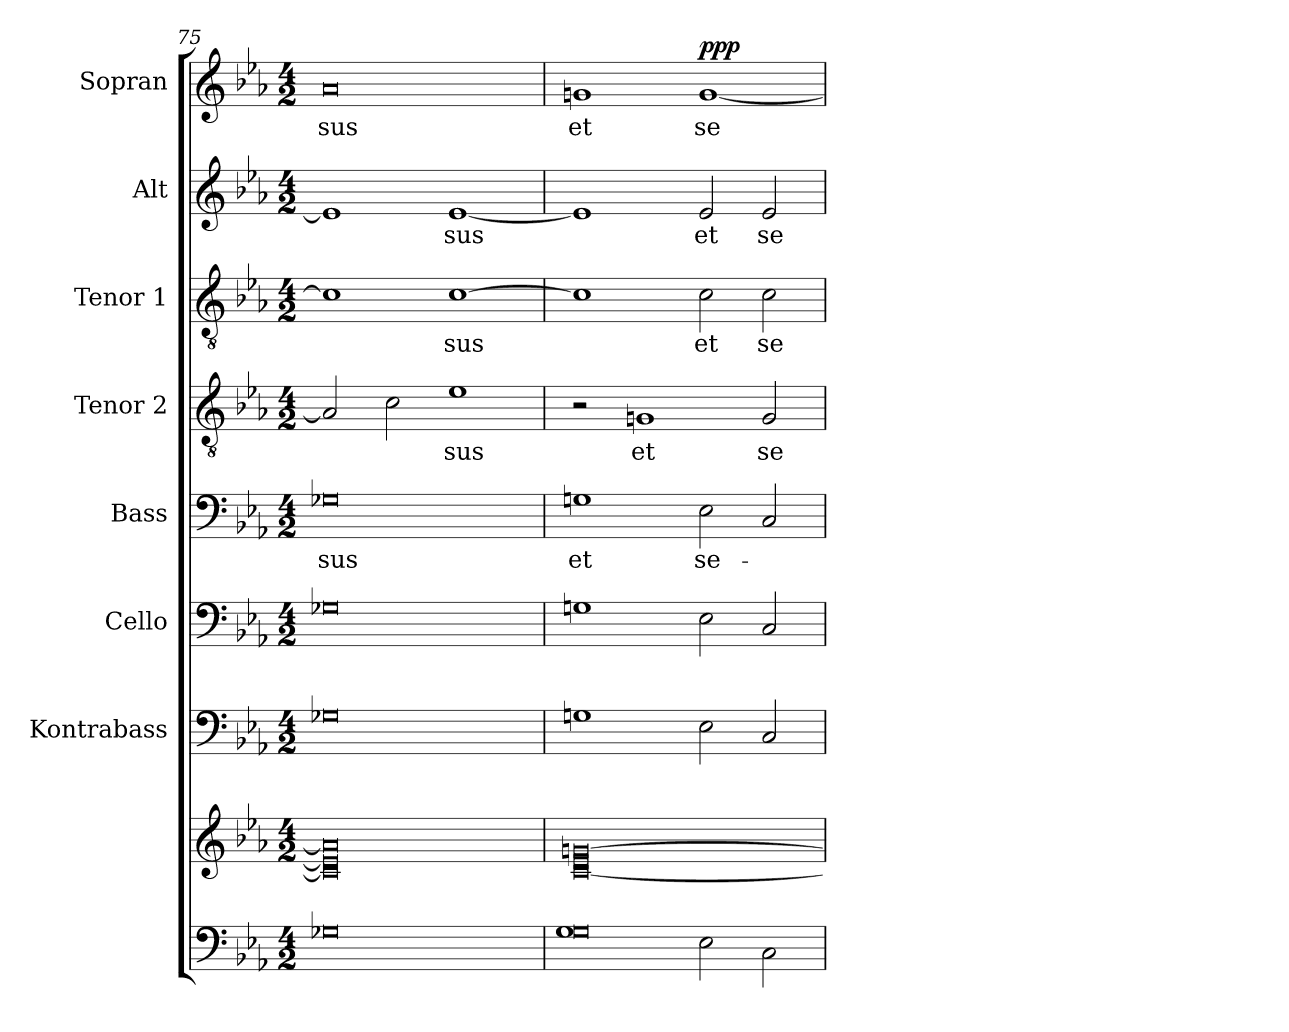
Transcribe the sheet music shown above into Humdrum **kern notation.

**kern	**kern	**kern	**kern	**kern	**text	**kern	**text	**kern	**text	**kern	**text	**kern	**text	**dynam
*part8	*part8	*part7	*part6	*part5	*part5	*part4	*part4	*part3	*part3	*part2	*part2	*part1	*part1	*part1
*staff9	*staff8	*staff7	*staff6	*staff5	*staff5	*staff4	*staff4	*staff3	*staff3	*staff2	*staff2	*staff1	*staff1	*staff1
*	*	*I"Kontrabass	*I"Cello	*I"Bass	*	*I"Tenor 2	*	*I"Tenor 1	*	*I"Alt	*	*I"Sopran	*	*
*	*	*I'Kb.	*	*I'B.	*	*I'T. 2	*	*I'T. 1	*	*I'A.	*	*I'S.	*	*
*clefF4	*clefG2	*clefF4	*clefF4	*clefF4	*	*clefGv2	*	*clefGv2	*	*clefG2	*	*clefG2	*	*
*	*	*ITrd7c12	*	*	*	*	*	*	*	*	*	*	*	*
*k[b-e-a-]	*k[b-e-a-]	*k[b-e-a-]	*k[b-e-a-]	*k[b-e-a-]	*	*k[b-e-a-]	*	*k[b-e-a-]	*	*k[b-e-a-]	*	*k[b-e-a-]	*	*
*E-:	*E-:	*E-:	*E-:	*E-:	*	*E-:	*	*E-:	*	*E-:	*	*E-:	*	*
*M4/2	*M4/2	*M4/2	*M4/2	*M4/2	*	*M4/2	*	*M4/2	*	*M4/2	*	*M4/2	*	*
=75	=75	=75	=75	=75	=75	=75	=75	=75	=75	=75	=75	=75	=75	=75
!	!	!	!	!	!LO:LY:b	!	!	!	!	!	!	!	!LO:LY:b	!
0G-X	0c] 0e-] 0a-]	0GG-X	0G-X	0G-X	-sus	2A-/]	.	1c]	.	1e-]	.	0a-	-sus	.
.	.	.	.	.	.	2c\	.	.	.	.	.	.	.	.
!	!	!	!	!	!	!	!LO:LY:b	!	!LO:LY:b	!	!LO:LY:b	!	!	!
.	.	.	.	.	.	1e-	-sus	[1c	-sus	[1e-	-sus	.	.	.
=76	=76	=76	=76	=76	=76	=76	=76	=76	=76	=76	=76	=76	=76	=76
*^	*^	*	*	*	*	*	*	*	*	*	*	*	*	*
!	!	!	!	!	!	!	!LO:LY:b	!	!	!	!	!	!	!	!LO:LY:b	!
0G	1G	[>0gn	[<0c 0e-	1GGn	1Gn	1Gn	et	2r	.	1c]	.	1e-]	.	1gn	et	.
!	!	!	!	!	!	!	!	!	!LO:LY:b	!	!	!	!	!	!	!
.	.	.	.	.	.	.	.	1Gn	et	.	.	.	.	.	.	.
!	!	!	!	!	!	!	!LO:LY:b	!	!	!	!LO:LY:b	!	!LO:LY:b	!	!LO:LY:b	!LO:DY:a
.	2E-\	.	.	2EE-\	2E-\	2E-\	se-	.	.	2c\	et	2e-/	et	[1g	se-	ppp
!	!	!	!	!	!	!	!	!	!LO:LY:b	!	!LO:LY:b	!	!LO:LY:b	!	!	!
.	2C\	.	.	2CC/	2C/	2C/	.	2G/	se-	2c\	se-	2e-/	se-	.	.	.
*v	*v	*	*	*	*	*	*	*	*	*	*	*	*	*	*	*
*	*v	*v	*	*	*	*	*	*	*	*	*	*	*	*	*
=	=	=	=	=	=	=	=	=	=	=	=	=	=	=
*-	*-	*-	*-	*-	*-	*-	*-	*-	*-	*-	*-	*-	*-	*-
